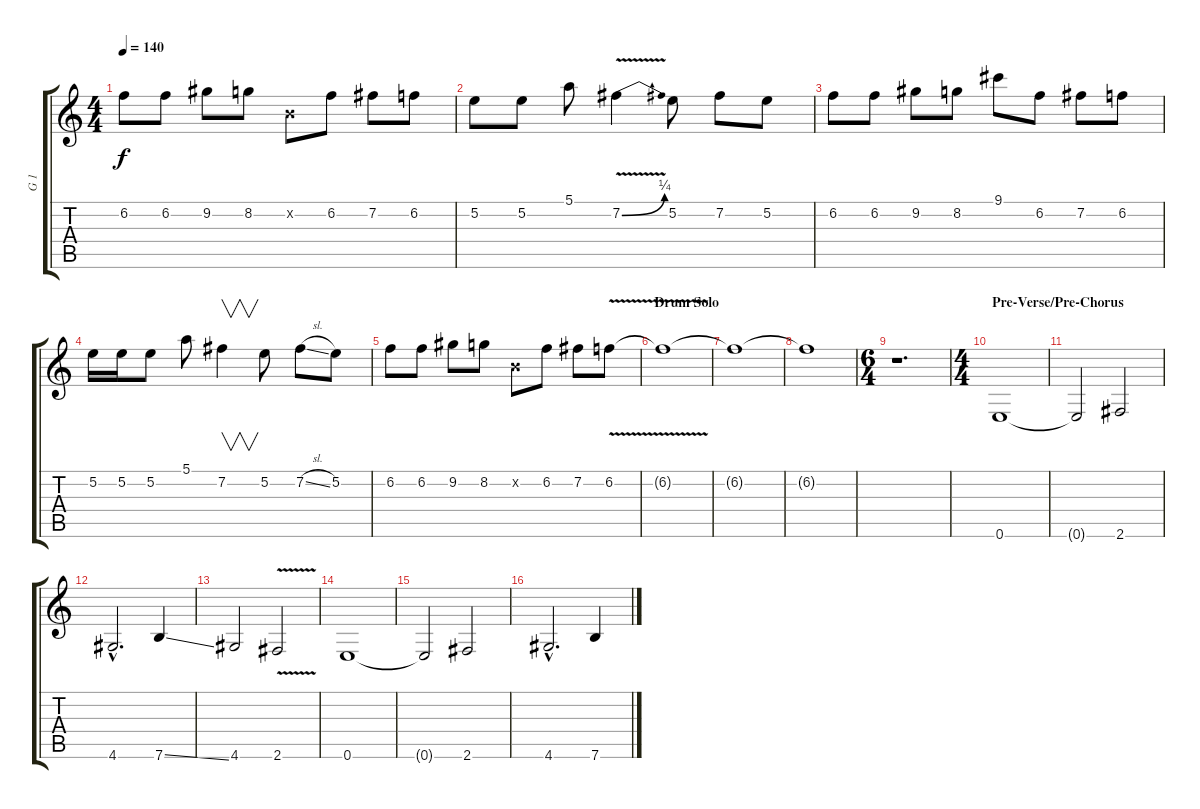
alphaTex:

\track ("G 1" "G 1") {instrument overdrivenguitar}
\staff {score tabs}
\tuning (E4 B3 G3 D3 A2 E2) {hide}
\ts (4 4)
\tempo 140
\clef g2
\ks c
6.2.8{dy f} 6.2.8 9.2.8 8.2.8 0.2{x}.8 6.2.8 7.2.8 6.2.8 |
5.2.8 5.2.8 5.1.8 7.2{be (bend 0 0 60 1) v}.4 5.2.8 7.2.8 5.2.8 |
6.2.8 6.2.8 9.2.8 8.2.8 9.1.8 6.2.8 7.2.8 6.2.8 |
5.2.16 5.2.16 5.2.8 5.1.8 7.2.4{v} 5.2.8 7.2{sl}.8 5.2.8 |
6.2.8 6.2.8 9.2.8 8.2.8 0.2{x}.8 6.2.8 7.2.8 6.2{v}.8 |
\section ("" "Drum Solo")
6.2{t}.1 |
6.2{t}.1 |
6.2{t}.1 |
\ts (6 4)
r.1{d} |
\ts (4 4)
\section ("" "Pre-Verse/Pre-Chorus")
0.6.1 |
0.6{t}.2 2.6.2 |
4.6{hac}.2{d} 7.6{ss}.4 |
4.6.2 2.6{v}.2 |
0.6.1 |
0.6{t}.2 2.6.2 |
4.6{hac}.2{d} 7.6{ss}.4
